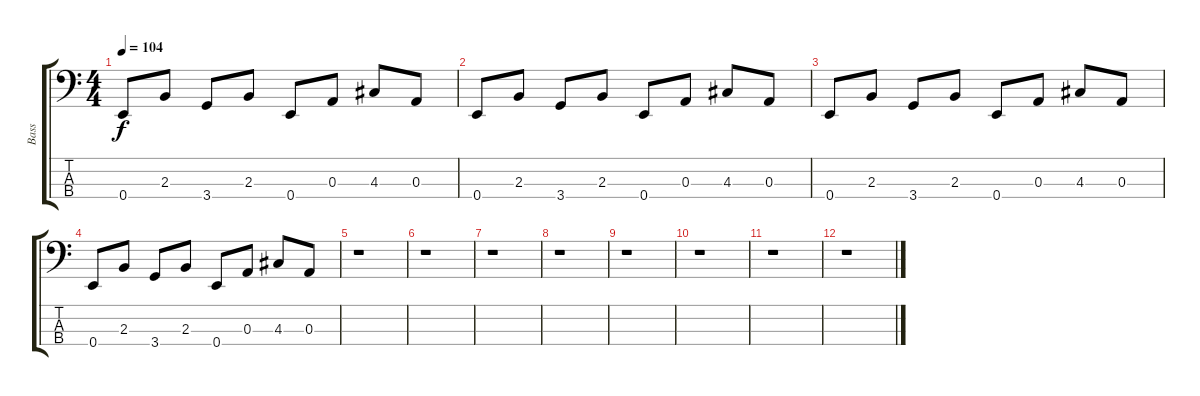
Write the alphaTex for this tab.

\track ("Bass" "Bass") {instrument electricbassfinger}
\staff {score tabs}
\tuning (G2 D2 A1 E1) {hide}
\ts (4 4)
\tempo 104
\clef f4
\ks c
0.4.8{dy f volume 4} 2.3.8 3.4.8 2.3.8 0.4.8 0.3.8 4.3.8 0.3.8 |
0.4.8 2.3.8 3.4.8 2.3.8 0.4.8 0.3.8 4.3.8 0.3.8 |
0.4.8{volume 0} 2.3.8 3.4.8 2.3.8 0.4.8 0.3.8 4.3.8 0.3.8 |
0.4.8 2.3.8 3.4.8 2.3.8 0.4.8 0.3.8 4.3.8 0.3.8 |
r.1 |
r.1 |
r.1 |
r.1 |
r.1 |
r.1 |
r.1 |
r.1
